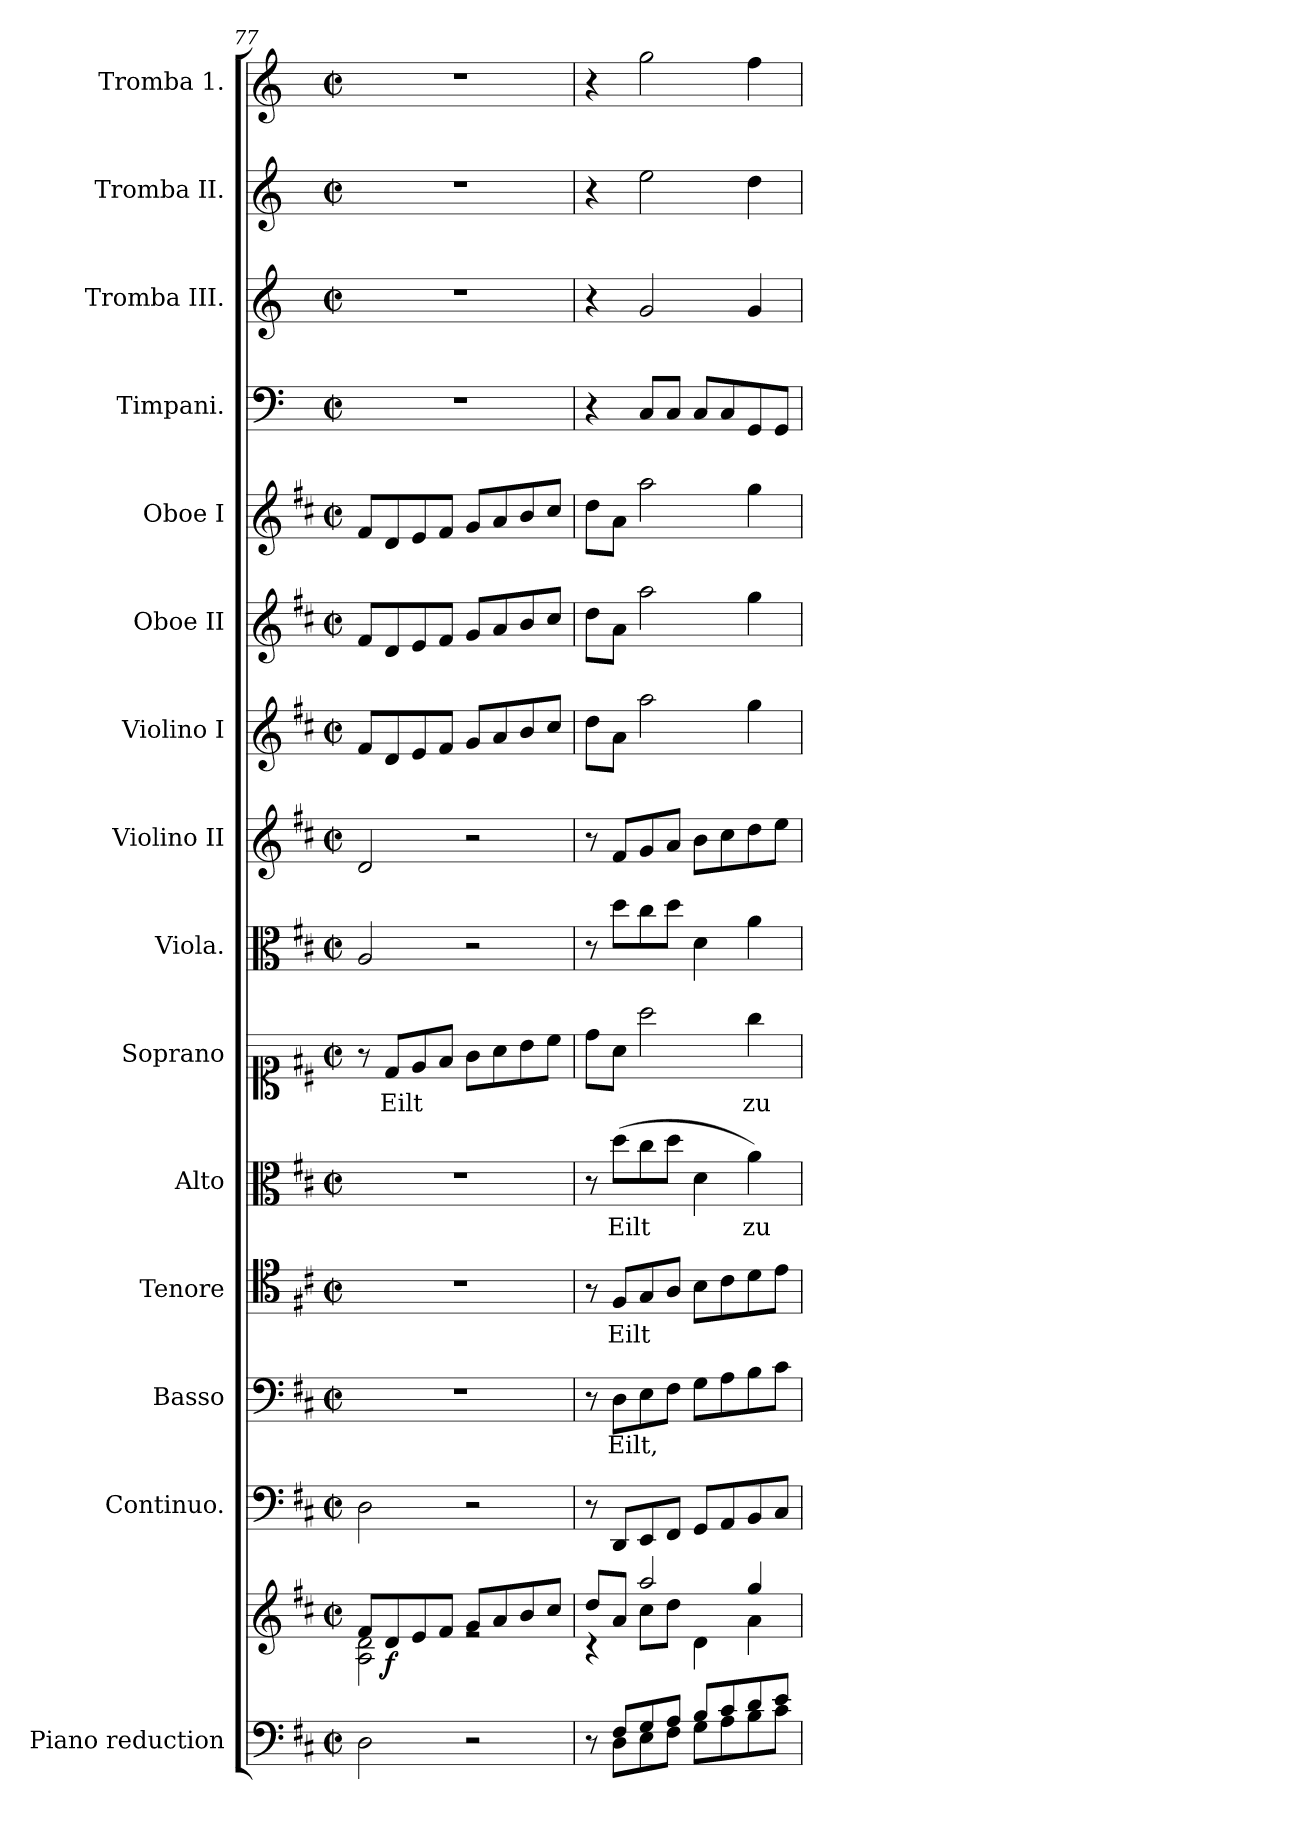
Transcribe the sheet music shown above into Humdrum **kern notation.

**kern	**kern	**dynam	**kern	**kern	**text	**kern	**text	**kern	**text	**kern	**text	**kern	**kern	**kern	**kern	**kern	**kern	**kern	**kern	**kern
*part15	*part15	*part15	*part14	*part13	*part13	*part12	*part12	*part11	*part11	*part10	*part10	*part9	*part8	*part7	*part6	*part5	*part4	*part3	*part2	*part1
*staff16	*staff15	*staff15/16	*staff14	*staff13	*staff13	*staff12	*staff12	*staff11	*staff11	*staff10	*staff10	*staff9	*staff8	*staff7	*staff6	*staff5	*staff4	*staff3	*staff2	*staff1
*I"Piano reduction	*	*	*I"Continuo.	*I"Basso	*	*I"Tenore	*	*I"Alto	*	*I"Soprano	*	*I"Viola.	*I"Violino II	*I"Violino I	*I"Oboe II	*I"Oboe I	*I"Timpani.	*I"Tromba III.	*I"Tromba II.	*I"Tromba 1.
*I'Pno	*	*	*	*	*	*	*	*	*	*	*	*I'Vla	*	*I'Vln	*I'Ob	*I'Ob	*I'Timp	*	*	*
*clefF4	*clefG2	*	*clefF4	*clefF4	*	*clefC4	*	*clefC3	*	*clefC1	*	*clefC3	*clefG2	*clefG2	*clefG2	*clefG2	*clefF4	*clefG2	*clefG2	*clefG2
*	*	*	*	*	*	*	*	*	*	*	*	*	*	*	*	*	*ITrd-1c-2	*ITrd-1c-2	*ITrd-1c-2	*ITrd-1c-2
*k[f#c#]	*k[f#c#]	*	*k[f#c#]	*k[f#c#]	*	*k[f#c#]	*	*k[f#c#]	*	*k[f#c#]	*	*k[f#c#]	*k[f#c#]	*k[f#c#]	*k[f#c#]	*k[f#c#]	*k[f#c#]	*k[f#c#]	*k[f#c#]	*k[f#c#]
*M2/2	*M2/2	*	*M2/2	*M2/2	*	*M2/2	*	*M2/2	*	*M2/2	*	*M2/2	*M2/2	*M2/2	*M2/2	*M2/2	*M2/2	*M2/2	*M2/2	*M2/2
*met(c|)	*met(c|)	*	*met(c|)	*met(c|)	*	*met(c|)	*	*met(c|)	*	*met(c|)	*	*met(c|)	*met(c|)	*met(c|)	*met(c|)	*met(c|)	*met(c|)	*met(c|)	*met(c|)	*met(c|)
=77	=77	=77	=77	=77	=77	=77	=77	=77	=77	=77	=77	=77	=77	=77	=77	=77	=77	=77	=77	=77
*	*^	*	*	*	*	*	*	*	*	*	*	*	*	*	*	*	*	*	*	*
2D\	8f#/L	2A\ 2d\	.	2D\	1r	.	1r	.	1r	.	8r	.	2A/	2d/	8f#/L	8f#/L	8f#/L	1r	1r	1r	1r
!	!	!	!LO:DY:b	!	!	!	!	!	!	!	!	!LO:LY:b	!	!	!	!	!	!	!	!	!
.	8d/	.	f	.	.	.	.	.	.	.	8d/L	Eilt	.	.	8d/	8d/	8d/	.	.	.	.
.	8e/	.	.	.	.	.	.	.	.	.	8e/	.	.	.	8e/	8e/	8e/	.	.	.	.
.	8f#/J	.	.	.	.	.	.	.	.	.	8f#/J	.	.	.	8f#/J	8f#/J	8f#/J	.	.	.	.
2r	8g/L	2re	.	2r	.	.	.	.	.	.	8g\L	.	2r	2r	8g/L	8g/L	8g/L	.	.	.	.
.	8a/	.	.	.	.	.	.	.	.	.	8a\	.	.	.	8a/	8a/	8a/	.	.	.	.
.	8b/	.	.	.	.	.	.	.	.	.	8b\	.	.	.	8b/	8b/	8b/	.	.	.	.
.	8cc#/J	.	.	.	.	.	.	.	.	.	8cc#\J	.	.	.	8cc#/J	8cc#/J	8cc#/J	.	.	.	.
!!LO:PB:g=z
=78	=78	=78	=78	=78	=78	=78	=78	=78	=78	=78	=78	=78	=78	=78	=78	=78	=78	=78	=78	=78	=78
*^	*	*	*	*	*	*	*	*	*	*	*	*	*	*	*	*	*	*	*	*	*
8r	8ryy	8dd/L	4r	.	8r	8r	.	8r	.	8r	.	8dd\L	.	8r	8r	8dd\L	8dd\L	8dd\L	4r	4r	4r	4r
!	!	!	!	!	!	!	!LO:LY:b	!	!LO:LY:b	!	!LO:LY:b	!	!	!	!	!	!	!	!	!	!	!
8F#/L	8D\L	8a/J	.	.	8DD/L	8D\L	Eilt,	8F#/L	Eilt	(>8dd\L	Eilt	8a\J	.	8dd\L	8f#/L	8a\J	8a\J	8a\J	.	.	.	.
8G/	8E\	2aa/	8cc#\L	.	8EE/	8E\	.	8G/	.	8cc#\	.	2aa\	.	8cc#\	8g/	2aa\	2aa\	2aa\	8D/L	2a/	2ff#\	2aa\
8A/J	8F#\J	.	8dd\J	.	8FF#/J	8F#\J	.	8A/J	.	8dd\J	.	.	.	8dd\J	8a/J	.	.	.	8D/J	.	.	.
8B/L	8G\L	.	4d\	.	8GG/L	8G\L	.	8B\L	.	4d\	.	.	.	4d\	8b\L	.	.	.	8D/L	.	.	.
8c#/	8A\	.	.	.	8AA/	8A\	.	8c#\	.	.	.	.	.	.	8cc#\	.	.	.	8D/	.	.	.
!	!	!	!	!	!	!	!	!	!	!	!LO:LY:b	!	!LO:LY:b	!	!	!	!	!	!	!	!	!
8d/	8B\	4gg/	4a\	.	8BB/	8B\	.	8d\	.	4a\)	zu	4gg\	zu	4a\	8dd\	4gg\	4gg\	4gg\	8AA/	4a/	4ee\	4gg\
8e/J	8c#\J	.	.	.	8C#/J	8c#\J	.	8e\J	.	.	.	.	.	.	8ee\J	.	.	.	8AA/J	.	.	.
*v	*v	*	*	*	*	*	*	*	*	*	*	*	*	*	*	*	*	*	*	*	*	*
*	*v	*v	*	*	*	*	*	*	*	*	*	*	*	*	*	*	*	*	*	*	*
=	=	=	=	=	=	=	=	=	=	=	=	=	=	=	=	=	=	=	=	=
*-	*-	*-	*-	*-	*-	*-	*-	*-	*-	*-	*-	*-	*-	*-	*-	*-	*-	*-	*-	*-
